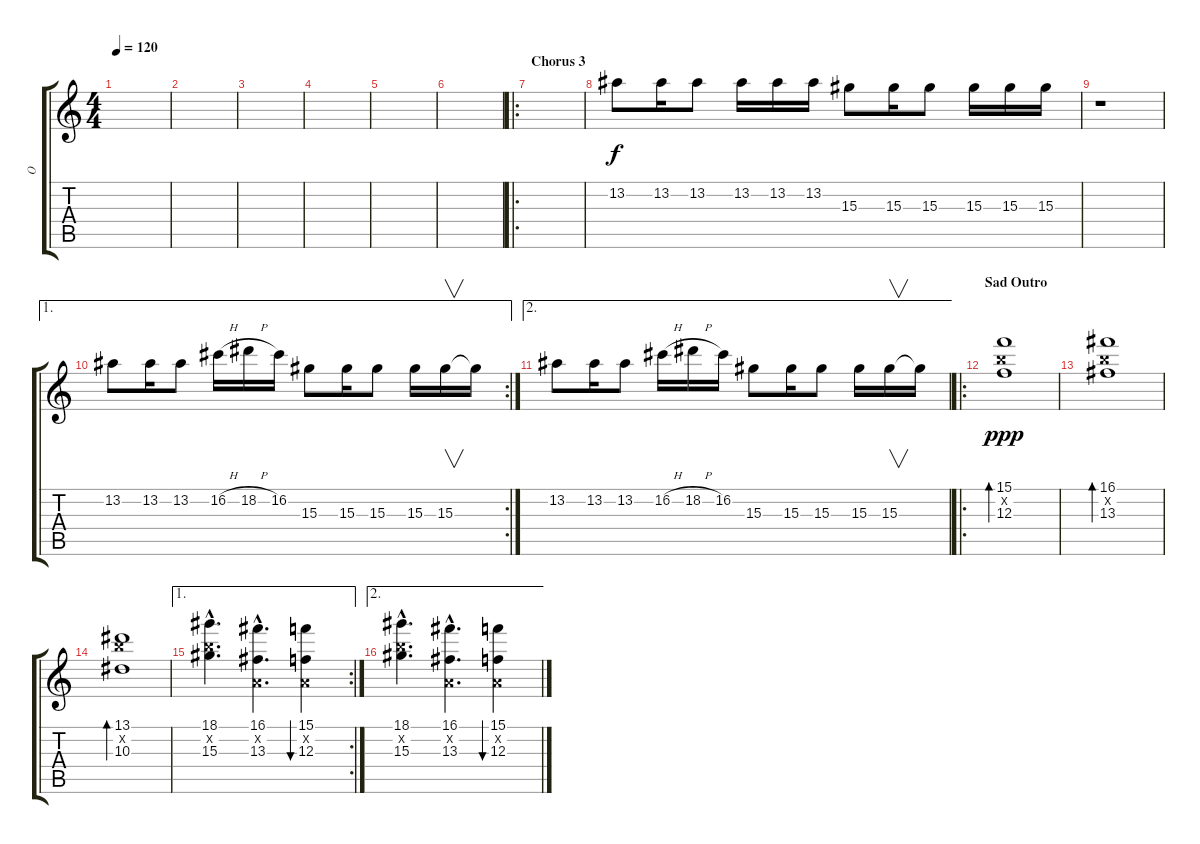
\track ("O" "O") {instrument electricguitarjazz}
\staff {score tabs}
\tuning (D4 A3 F3 C3 G2 C2) {hide}
\ts (4 4)
\tempo 120
\clef g2
\ks c
|
|
|
|
|
|
\ro
\section ("" "Chorus 3")
|
13.2.8 13.2.16 13.2.8 13.2.16 13.2.16 13.2.16 15.3.8 15.3.16 15.3.8 15.3.16 15.3.16 15.3.16 |
r.1 |
\ae 1
\rc 2
13.2.8 13.2.16 13.2.8 16.2{h}.16 18.2{h}.16 16.2.16 15.3.8 15.3.16 15.3.8 15.3.16 15.3.16{v} 15.3{t}.16 |
\ae 2
13.2.8 13.2.16 13.2.8 16.2{h}.16 18.2{h}.16 16.2.16 15.3.8 15.3.16 15.3.8 15.3.16 15.3.16{v} 15.3{t}.16 |
\ro
\section ("" "Sad Outro")
(15.1 14.2{x} 12.3).1{bd 240 dy ppp instrument electricguitarjazz} |
(16.1 14.2{x} 13.3).1{bd 240 instrument electricguitarjazz} |
(13.1 14.2{x} 10.3).1{bd 240 instrument electricguitarjazz} |
\ae 1
\rc 2
(18.1{hac} 14.2{hac x} 15.3{hac}).4{d instrument electricguitarjazz} (16.1{hac} 0.2{hac x} 13.3{hac}).4{d} (15.1 0.2{x} 12.3).4{bu 240} |
\ae 2
(18.1{hac} 14.2{hac x} 15.3{hac}).4{d instrument electricguitarjazz} (16.1{hac} 0.2{hac x} 13.3{hac}).4{d} (15.1 0.2{x} 12.3).4{bu 240}
